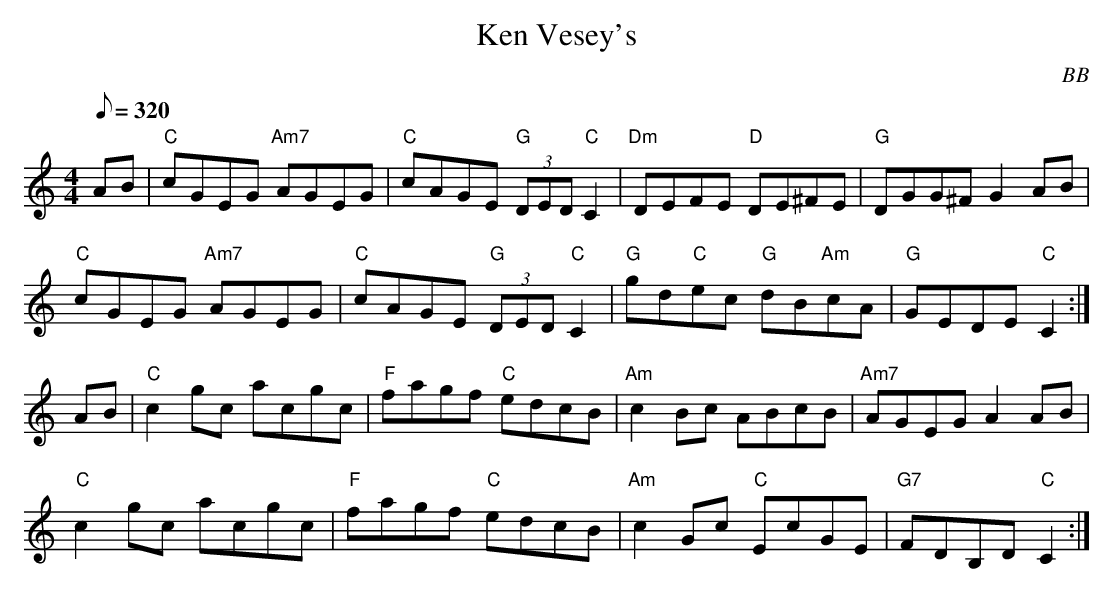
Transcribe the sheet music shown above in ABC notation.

X:1
T: Ken Vesey's
C: BB
Q: 1/8=320
M: 4/4
L: 1/8
K: C
AB|"C"cGEG "Am7"AGEG|"C"cAGE "G"(3DED "C"C2|"Dm"DEFE "D"DE^FE|"G"DGG^F G2 AB|
"C"cGEG "Am7"AGEG|"C"cAGE "G"(3DED "C"C2|"G"gd"C"ec "G"dB"Am"cA|"G"GEDE "C"C2 :|
AB|"C"c2 gc acgc|"F"fagf "C"edcB|"Am"c2 Bc ABcB|"Am7"AGEG A2 AB|
"C"c2 gc acgc|"F"fagf "C"edcB|"Am"c2 Gc "C"EcGE|"G7"FDB,D "C"C2 :|
